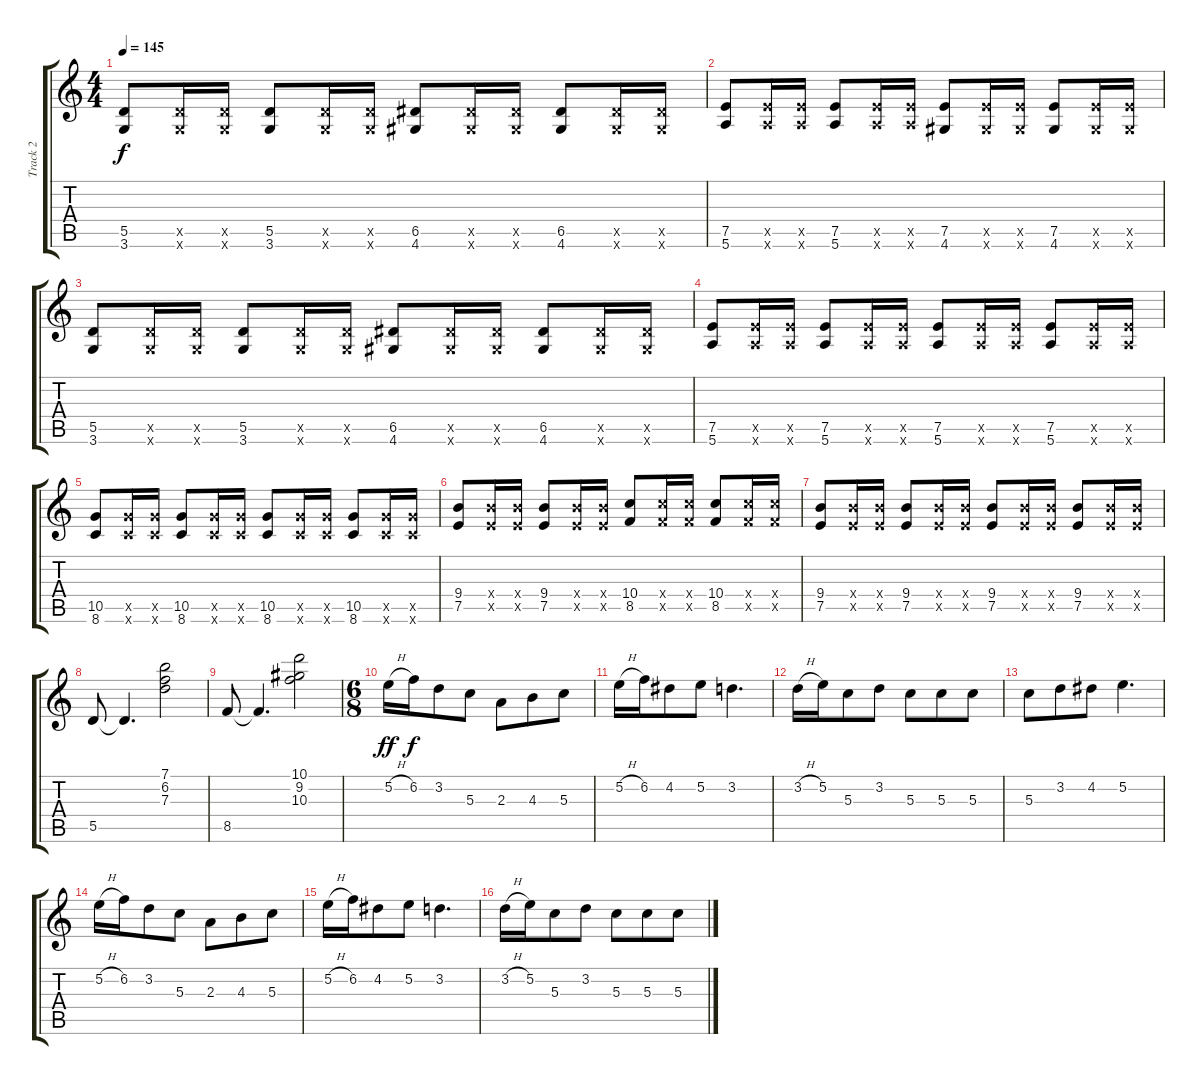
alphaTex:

\track ("Track 2" "Track 2") {instrument acousticguitarsteel}
\staff {score tabs}
\tuning (E4 B3 G3 D3 A2 E2) {hide}
\ts (4 4)
\tempo 145
\clef g2
\ks c
(5.5 3.6).8{dy f} (5.5{x} 3.6{x}).16 (5.5{x} 3.6{x}).16 (5.5 3.6).8 (5.5{x} 3.6{x}).16 (5.5{x} 3.6{x}).16 (6.5 4.6).8 (6.5{x} 4.6{x}).16 (6.5{x} 4.6{x}).16 (6.5 4.6).8 (6.5{x} 4.6{x}).16 (6.5{x} 4.6{x}).16 |
(7.5 5.6).8 (7.5{x} 5.6{x}).16 (7.5{x} 5.6{x}).16 (7.5 5.6).8 (7.5{x} 5.6{x}).16 (7.5{x} 5.6{x}).16 (7.5 4.6).8 (7.5{x} 4.6{x}).16 (7.5{x} 4.6{x}).16 (7.5 4.6).8 (7.5{x} 4.6{x}).16 (7.5{x} 4.6{x}).16 |
(5.5 3.6).8 (5.5{x} 3.6{x}).16 (5.5{x} 3.6{x}).16 (5.5 3.6).8 (5.5{x} 3.6{x}).16 (5.5{x} 3.6{x}).16 (6.5 4.6).8 (6.5{x} 4.6{x}).16 (6.5{x} 4.6{x}).16 (6.5 4.6).8 (6.5{x} 4.6{x}).16 (6.5{x} 4.6{x}).16 |
(7.5 5.6).8 (7.5{x} 5.6{x}).16 (7.5{x} 5.6{x}).16 (7.5 5.6).8 (7.5{x} 5.6{x}).16 (7.5{x} 5.6{x}).16 (7.5 5.6).8 (7.5{x} 5.6{x}).16 (7.5{x} 5.6{x}).16 (7.5 5.6).8 (7.5{x} 5.6{x}).16 (7.5{x} 5.6{x}).16 |
(10.5 8.6).8 (10.5{x} 8.6{x}).16 (10.5{x} 8.6{x}).16 (10.5 8.6).8 (10.5{x} 8.6{x}).16 (10.5{x} 8.6{x}).16 (10.5 8.6).8 (10.5{x} 8.6{x}).16 (10.5{x} 8.6{x}).16 (10.5 8.6).8 (10.5{x} 8.6{x}).16 (10.5{x} 8.6{x}).16 |
(9.4 7.5).8 (9.4{x} 7.5{x}).16 (9.4{x} 7.5{x}).16 (9.4 7.5).8 (9.4{x} 7.5{x}).16 (9.4{x} 7.5{x}).16 (10.4 8.5).8 (10.4{x} 8.5{x}).16 (10.4{x} 8.5{x}).16 (10.4 8.5).8 (10.4{x} 8.5{x}).16 (10.4{x} 8.5{x}).16 |
(9.4 7.5).8 (9.4{x} 7.5{x}).16 (9.4{x} 7.5{x}).16 (9.4 7.5).8 (9.4{x} 7.5{x}).16 (9.4{x} 7.5{x}).16 (9.4 7.5).8 (9.4{x} 7.5{x}).16 (9.4{x} 7.5{x}).16 (9.4 7.5).8 (9.4{x} 7.5{x}).16 (9.4{x} 7.5{x}).16 |
5.5.8 5.5{t}.4{d} (7.1 6.2 7.3).2 |
8.5.8 8.5{t}.4{d} (10.1 9.2 10.3).2 |
\ts (6 8)
5.2{h}.16{dy ff} 6.2.16{dy f} 3.2.8 5.3.8 2.3.8 4.3.8 5.3.8 |
5.2{h}.16 6.2.16 4.2.8 5.2.8 3.2.4{d} |
3.2{h}.16 5.2.16 5.3.8 3.2.8 5.3.8 5.3.8 5.3.8 |
5.3.8 3.2.8 4.2.8 5.2.4{d} |
5.2{h}.16 6.2.16 3.2.8 5.3.8 2.3.8 4.3.8 5.3.8 |
5.2{h}.16 6.2.16 4.2.8 5.2.8 3.2.4{d} |
3.2{h}.16 5.2.16 5.3.8 3.2.8 5.3.8 5.3.8 5.3.8
